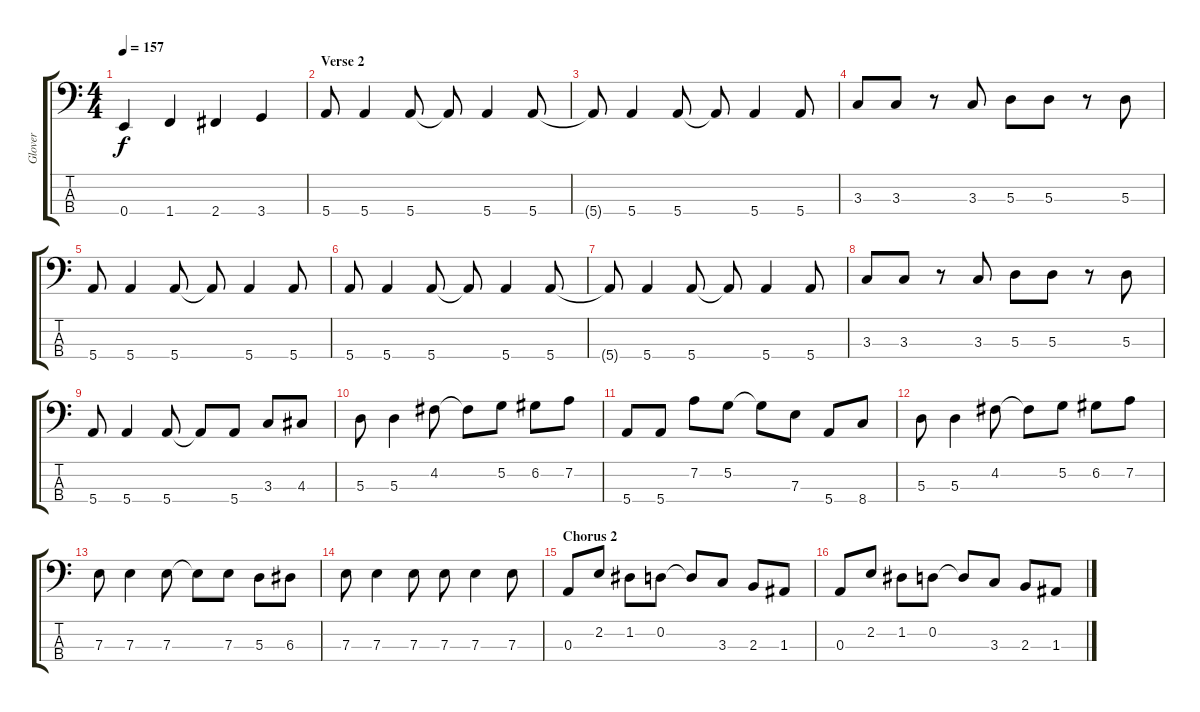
\track ("Glover" "Glover") {instrument electricbassfinger}
\staff {score tabs}
\tuning (G2 D2 A1 E1) {hide}
\ts (4 4)
\tempo 157
\clef f4
\ks c
0.4.4{dy f} 1.4.4 2.4.4 3.4.4 |
\section ("" "Verse 2")
5.4.8 5.4.4 5.4.8 5.4{t}.8 5.4.4 5.4.8 |
5.4{t}.8 5.4.4 5.4.8 5.4{t}.8 5.4.4 5.4.8 |
3.3.8 3.3.8 r.8 3.3.8 5.3.8 5.3.8 r.8 5.3.8 |
5.4.8 5.4.4 5.4.8 5.4{t}.8 5.4.4 5.4.8 |
5.4.8 5.4.4 5.4.8 5.4{t}.8 5.4.4 5.4.8 |
5.4{t}.8 5.4.4 5.4.8 5.4{t}.8 5.4.4 5.4.8 |
3.3.8 3.3.8 r.8 3.3.8 5.3.8 5.3.8 r.8 5.3.8 |
5.4.8 5.4.4 5.4.8 5.4{t}.8 5.4.8 3.3.8 4.3.8 |
5.3.8 5.3.4 4.2.8 4.2{t}.8 5.2.8 6.2.8 7.2.8 |
5.4.8 5.4.8 7.2.8 5.2.8 5.2{t}.8 7.3.8 5.4.8 8.4.8 |
5.3.8 5.3.4 4.2.8 4.2{t}.8 5.2.8 6.2.8 7.2.8 |
7.3.8 7.3.4 7.3.8 7.3{t}.8 7.3.8 5.3.8 6.3.8 |
7.3.8 7.3.4 7.3.8 7.3.8 7.3.4 7.3.8 |
\section ("" "Chorus 2")
0.3.8 2.2.8 1.2.8 0.2.8 0.2{t}.8 3.3.8 2.3.8 1.3.8 |
0.3.8 2.2.8 1.2.8 0.2.8 0.2{t}.8 3.3.8 2.3.8 1.3.8
